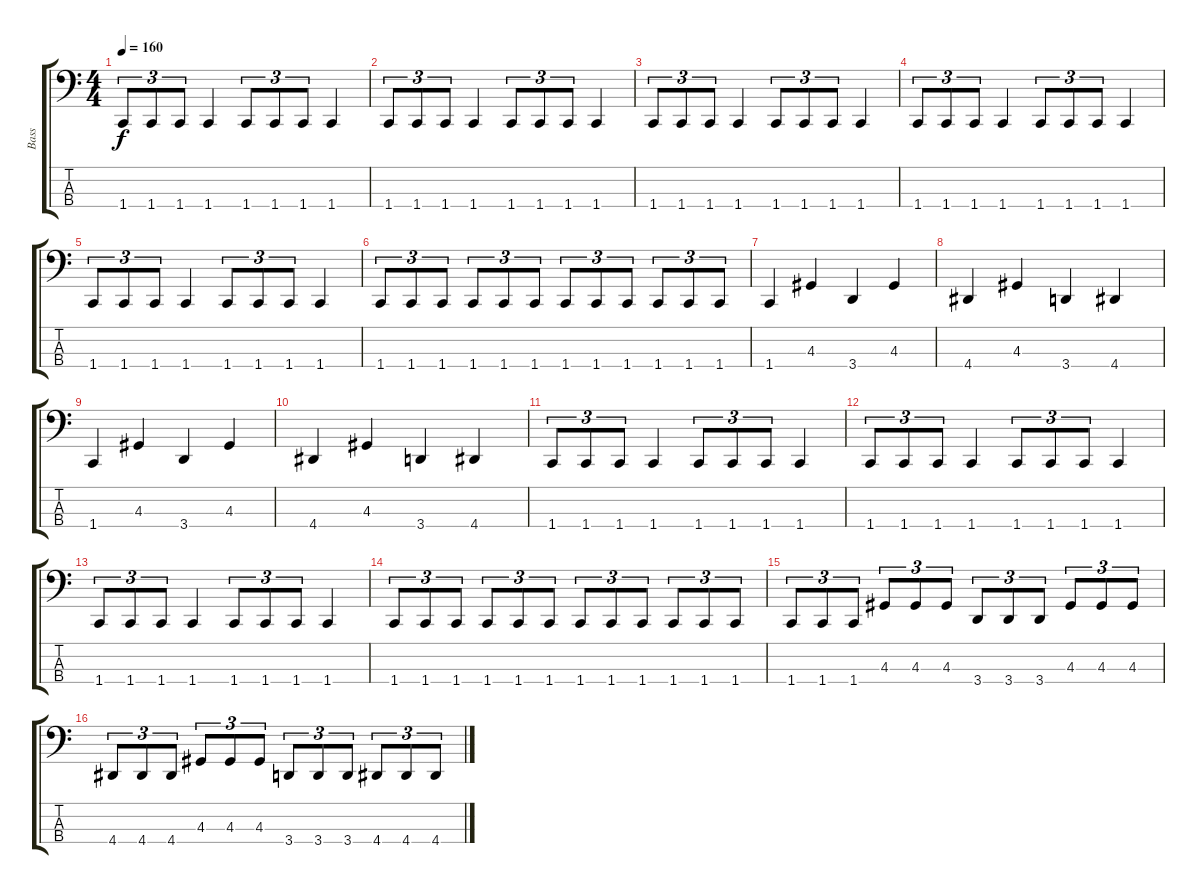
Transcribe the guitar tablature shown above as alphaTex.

\track ("Bass" "Bass") {instrument electricbasspick}
\staff {score tabs}
\tuning (D2 A1 E1 B0) {hide}
\ts (4 4)
\tempo 160
\clef f4
\ks c
1.4.8{tu (3 2) dy f} 1.4.8{tu (3 2)} 1.4.8{tu (3 2)} 1.4.4 1.4.8{tu (3 2)} 1.4.8{tu (3 2)} 1.4.8{tu (3 2)} 1.4.4 |
1.4.8{tu (3 2)} 1.4.8{tu (3 2)} 1.4.8{tu (3 2)} 1.4.4 1.4.8{tu (3 2)} 1.4.8{tu (3 2)} 1.4.8{tu (3 2)} 1.4.4 |
1.4.8{tu (3 2)} 1.4.8{tu (3 2)} 1.4.8{tu (3 2)} 1.4.4 1.4.8{tu (3 2)} 1.4.8{tu (3 2)} 1.4.8{tu (3 2)} 1.4.4 |
1.4.8{tu (3 2)} 1.4.8{tu (3 2)} 1.4.8{tu (3 2)} 1.4.4 1.4.8{tu (3 2)} 1.4.8{tu (3 2)} 1.4.8{tu (3 2)} 1.4.4 |
1.4.8{tu (3 2)} 1.4.8{tu (3 2)} 1.4.8{tu (3 2)} 1.4.4 1.4.8{tu (3 2)} 1.4.8{tu (3 2)} 1.4.8{tu (3 2)} 1.4.4 |
1.4.8{tu (3 2)} 1.4.8{tu (3 2)} 1.4.8{tu (3 2)} 1.4.8{tu (3 2)} 1.4.8{tu (3 2)} 1.4.8{tu (3 2)} 1.4.8{tu (3 2)} 1.4.8{tu (3 2)} 1.4.8{tu (3 2)} 1.4.8{tu (3 2)} 1.4.8{tu (3 2)} 1.4.8{tu (3 2)} |
1.4.4 4.3.4 3.4.4 4.3.4 |
4.4.4 4.3.4 3.4.4 4.4.4 |
1.4.4 4.3.4 3.4.4 4.3.4 |
4.4.4 4.3.4 3.4.4 4.4.4 |
1.4.8{tu (3 2)} 1.4.8{tu (3 2)} 1.4.8{tu (3 2)} 1.4.4 1.4.8{tu (3 2)} 1.4.8{tu (3 2)} 1.4.8{tu (3 2)} 1.4.4 |
1.4.8{tu (3 2)} 1.4.8{tu (3 2)} 1.4.8{tu (3 2)} 1.4.4 1.4.8{tu (3 2)} 1.4.8{tu (3 2)} 1.4.8{tu (3 2)} 1.4.4 |
1.4.8{tu (3 2)} 1.4.8{tu (3 2)} 1.4.8{tu (3 2)} 1.4.4 1.4.8{tu (3 2)} 1.4.8{tu (3 2)} 1.4.8{tu (3 2)} 1.4.4 |
1.4.8{tu (3 2)} 1.4.8{tu (3 2)} 1.4.8{tu (3 2)} 1.4.8{tu (3 2)} 1.4.8{tu (3 2)} 1.4.8{tu (3 2)} 1.4.8{tu (3 2)} 1.4.8{tu (3 2)} 1.4.8{tu (3 2)} 1.4.8{tu (3 2)} 1.4.8{tu (3 2)} 1.4.8{tu (3 2)} |
1.4.8{tu (3 2)} 1.4.8{tu (3 2)} 1.4.8{tu (3 2)} 4.3.8{tu (3 2)} 4.3.8{tu (3 2)} 4.3.8{tu (3 2)} 3.4.8{tu (3 2)} 3.4.8{tu (3 2)} 3.4.8{tu (3 2)} 4.3.8{tu (3 2)} 4.3.8{tu (3 2)} 4.3.8{tu (3 2)} |
4.4.8{tu (3 2)} 4.4.8{tu (3 2)} 4.4.8{tu (3 2)} 4.3.8{tu (3 2)} 4.3.8{tu (3 2)} 4.3.8{tu (3 2)} 3.4.8{tu (3 2)} 3.4.8{tu (3 2)} 3.4.8{tu (3 2)} 4.4.8{tu (3 2)} 4.4.8{tu (3 2)} 4.4.8{tu (3 2)}
